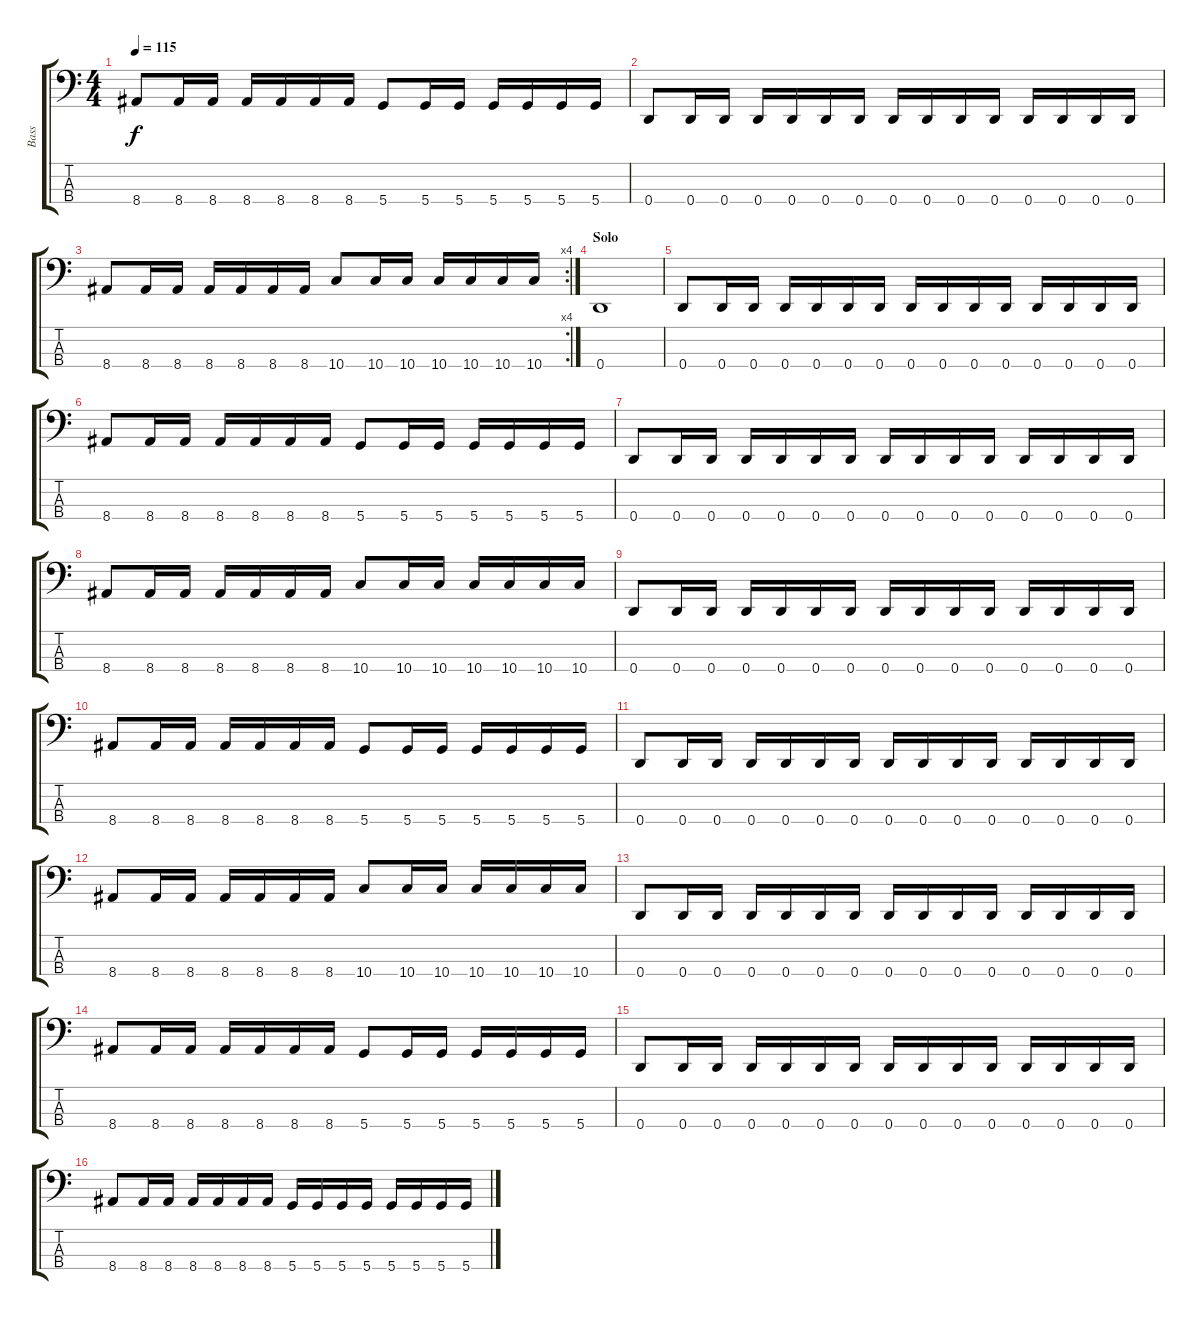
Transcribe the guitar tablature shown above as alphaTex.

\track ("Bass" "Bass") {instrument electricbassfinger}
\staff {score tabs}
\tuning (G2 D2 A1 D1) {hide}
\ts (4 4)
\tempo 115
\clef f4
\ks c
8.4.8{dy f} 8.4.16 8.4.16 8.4.16 8.4.16 8.4.16 8.4.16 5.4.8 5.4.16 5.4.16 5.4.16 5.4.16 5.4.16 5.4.16 |
0.4.8 0.4.16 0.4.16 0.4.16 0.4.16 0.4.16 0.4.16 0.4.16 0.4.16 0.4.16 0.4.16 0.4.16 0.4.16 0.4.16 0.4.16 |
\rc 4
8.4.8 8.4.16 8.4.16 8.4.16 8.4.16 8.4.16 8.4.16 10.4.8 10.4.16 10.4.16 10.4.16 10.4.16 10.4.16 10.4.16 |
\section ("" "Solo")
0.4.1 |
0.4.8 0.4.16 0.4.16 0.4.16 0.4.16 0.4.16 0.4.16 0.4.16 0.4.16 0.4.16 0.4.16 0.4.16 0.4.16 0.4.16 0.4.16 |
8.4.8 8.4.16 8.4.16 8.4.16 8.4.16 8.4.16 8.4.16 5.4.8 5.4.16 5.4.16 5.4.16 5.4.16 5.4.16 5.4.16 |
0.4.8 0.4.16 0.4.16 0.4.16 0.4.16 0.4.16 0.4.16 0.4.16 0.4.16 0.4.16 0.4.16 0.4.16 0.4.16 0.4.16 0.4.16 |
8.4.8 8.4.16 8.4.16 8.4.16 8.4.16 8.4.16 8.4.16 10.4.8 10.4.16 10.4.16 10.4.16 10.4.16 10.4.16 10.4.16 |
0.4.8 0.4.16 0.4.16 0.4.16 0.4.16 0.4.16 0.4.16 0.4.16 0.4.16 0.4.16 0.4.16 0.4.16 0.4.16 0.4.16 0.4.16 |
8.4.8 8.4.16 8.4.16 8.4.16 8.4.16 8.4.16 8.4.16 5.4.8 5.4.16 5.4.16 5.4.16 5.4.16 5.4.16 5.4.16 |
0.4.8 0.4.16 0.4.16 0.4.16 0.4.16 0.4.16 0.4.16 0.4.16 0.4.16 0.4.16 0.4.16 0.4.16 0.4.16 0.4.16 0.4.16 |
8.4.8 8.4.16 8.4.16 8.4.16 8.4.16 8.4.16 8.4.16 10.4.8 10.4.16 10.4.16 10.4.16 10.4.16 10.4.16 10.4.16 |
0.4.8 0.4.16 0.4.16 0.4.16 0.4.16 0.4.16 0.4.16 0.4.16 0.4.16 0.4.16 0.4.16 0.4.16 0.4.16 0.4.16 0.4.16 |
8.4.8 8.4.16 8.4.16 8.4.16 8.4.16 8.4.16 8.4.16 5.4.8 5.4.16 5.4.16 5.4.16 5.4.16 5.4.16 5.4.16 |
0.4.8 0.4.16 0.4.16 0.4.16 0.4.16 0.4.16 0.4.16 0.4.16 0.4.16 0.4.16 0.4.16 0.4.16 0.4.16 0.4.16 0.4.16 |
8.4.8 8.4.16 8.4.16 8.4.16 8.4.16 8.4.16 8.4.16 5.4.16 5.4.16 5.4.16 5.4.16 5.4.16 5.4.16 5.4.16 5.4.16
